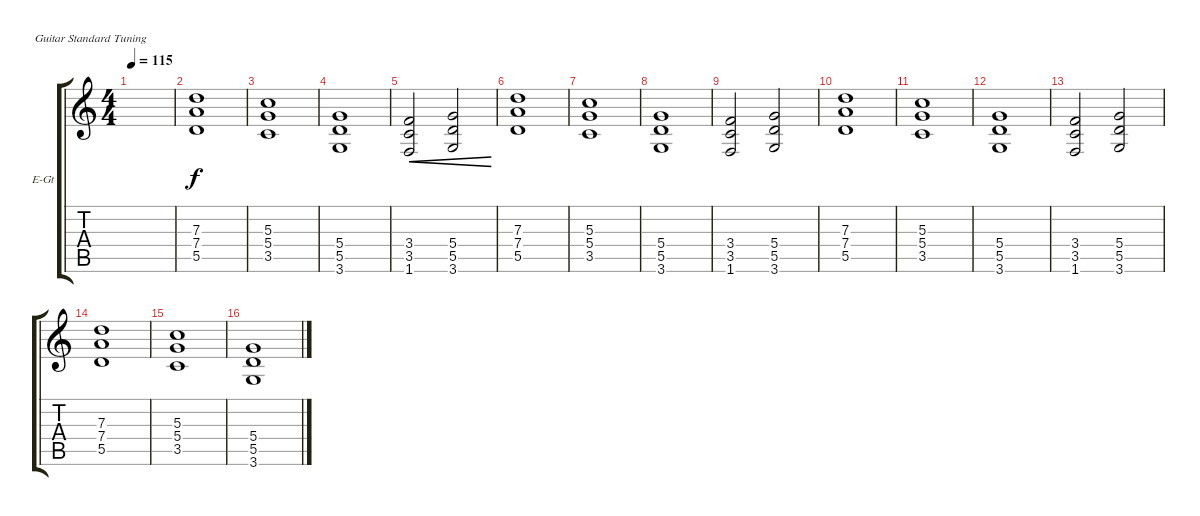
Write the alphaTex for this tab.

\defaultSystemsLayout 4
\bracketExtendMode groupsimilarinstruments
\firstSystemTrackNameOrientation horizontal
\otherSystemsTrackNameOrientation horizontal
\track ("Rhytm Guitar" "E-Gt") {instrument overdrivenguitar}
\staff {score tabs}
\tuning (E4 B3 G3 D3 A2 E2)
\ts (4 4)
\tempo 115
\clef g2
\ks c
|
\scale
0.485477 (5.5 7.4 7.3).1 |
\scale
0.257261 (3.5 5.4 5.3).1 |
\scale
0.257261 (3.6 5.5 5.4).1 |
\scale
0.333333 (1.6 3.5 3.4).2{cre dy f} (3.6 5.5 5.4).2{cre} |
\scale
0.333333 (5.5 7.4 7.3).1 |
\scale
0.333333 (3.5 5.4 5.3).1 |
(3.6 5.5 5.4).1 |
(1.6 3.5 3.4).2 (3.6 5.5 5.4).2 |
(5.5 7.4 7.3).1 |
(3.5 5.4 5.3).1 |
(3.6 5.5 5.4).1 |
(1.6 3.5 3.4).2 (3.6 5.5 5.4).2 |
(5.5 7.4 7.3).1 |
(3.5 5.4 5.3).1 |
(3.6 5.5 5.4).1
